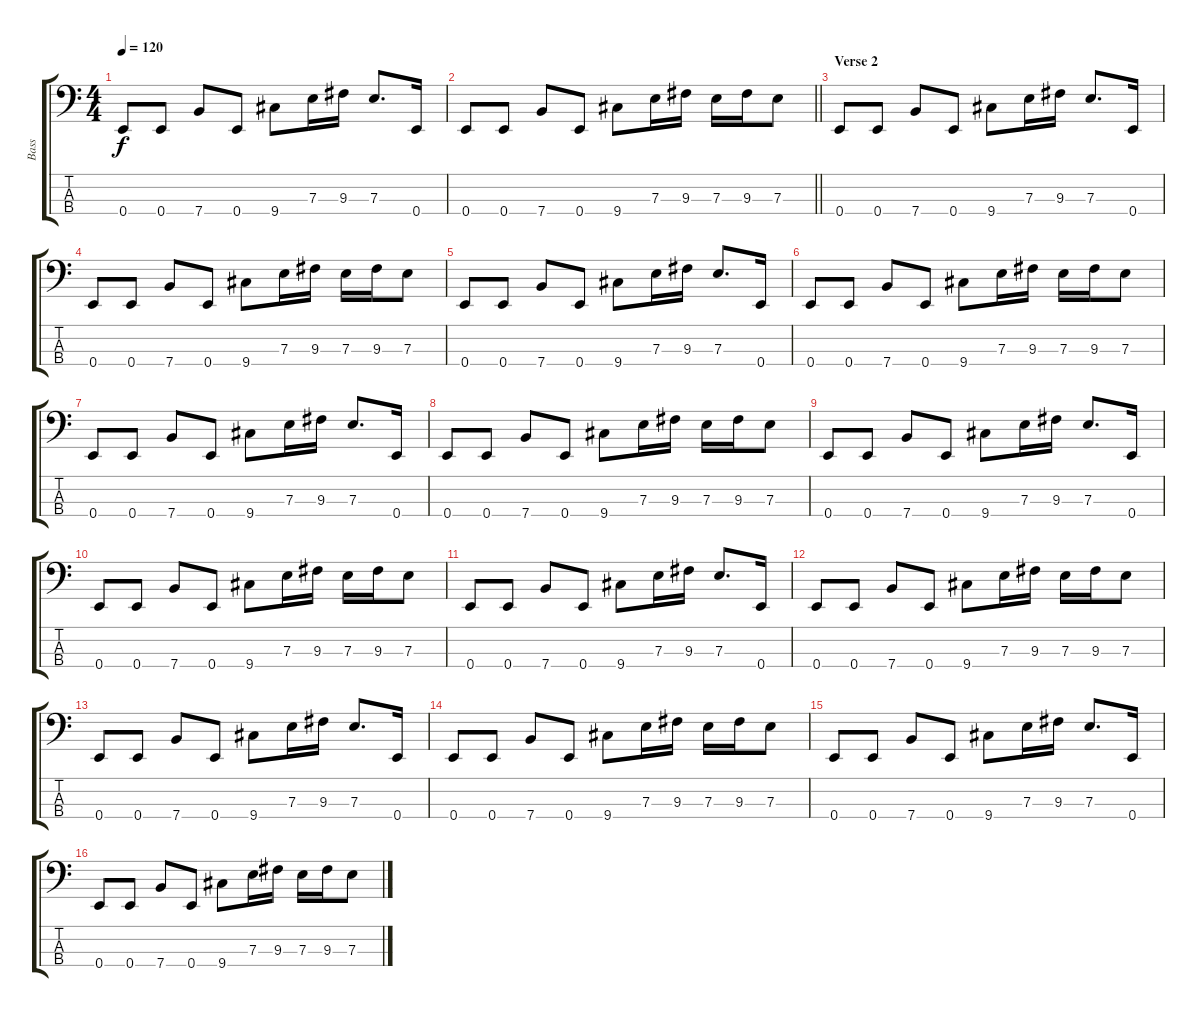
\track ("Bass" "Bass") {instrument electricbassfinger}
\staff {score tabs}
\tuning (G2 D2 A1 E1) {hide}
\ts (4 4)
\tempo 120
\clef f4
\ks c
0.4.8{dy f} 0.4.8 7.4.8 0.4.8 9.4.8 7.3.16 9.3.16 7.3.8{d} 0.4.16 |
\barLineRight lightlight
0.4.8 0.4.8 7.4.8 0.4.8 9.4.8 7.3.16 9.3.16 7.3.16 9.3.16 7.3.8 |
\section ("" "Verse 2")
0.4.8 0.4.8 7.4.8 0.4.8 9.4.8 7.3.16 9.3.16 7.3.8{d} 0.4.16 |
0.4.8 0.4.8 7.4.8 0.4.8 9.4.8 7.3.16 9.3.16 7.3.16 9.3.16 7.3.8 |
0.4.8 0.4.8 7.4.8 0.4.8 9.4.8 7.3.16 9.3.16 7.3.8{d} 0.4.16 |
0.4.8 0.4.8 7.4.8 0.4.8 9.4.8 7.3.16 9.3.16 7.3.16 9.3.16 7.3.8 |
0.4.8 0.4.8 7.4.8 0.4.8 9.4.8 7.3.16 9.3.16 7.3.8{d} 0.4.16 |
0.4.8 0.4.8 7.4.8 0.4.8 9.4.8 7.3.16 9.3.16 7.3.16 9.3.16 7.3.8 |
0.4.8 0.4.8 7.4.8 0.4.8 9.4.8 7.3.16 9.3.16 7.3.8{d} 0.4.16 |
0.4.8 0.4.8 7.4.8 0.4.8 9.4.8 7.3.16 9.3.16 7.3.16 9.3.16 7.3.8 |
0.4.8 0.4.8 7.4.8 0.4.8 9.4.8 7.3.16 9.3.16 7.3.8{d} 0.4.16 |
0.4.8 0.4.8 7.4.8 0.4.8 9.4.8 7.3.16 9.3.16 7.3.16 9.3.16 7.3.8 |
0.4.8 0.4.8 7.4.8 0.4.8 9.4.8 7.3.16 9.3.16 7.3.8{d} 0.4.16 |
0.4.8 0.4.8 7.4.8 0.4.8 9.4.8 7.3.16 9.3.16 7.3.16 9.3.16 7.3.8 |
0.4.8 0.4.8 7.4.8 0.4.8 9.4.8 7.3.16 9.3.16 7.3.8{d} 0.4.16 |
0.4.8 0.4.8 7.4.8 0.4.8 9.4.8 7.3.16 9.3.16 7.3.16 9.3.16 7.3.8
